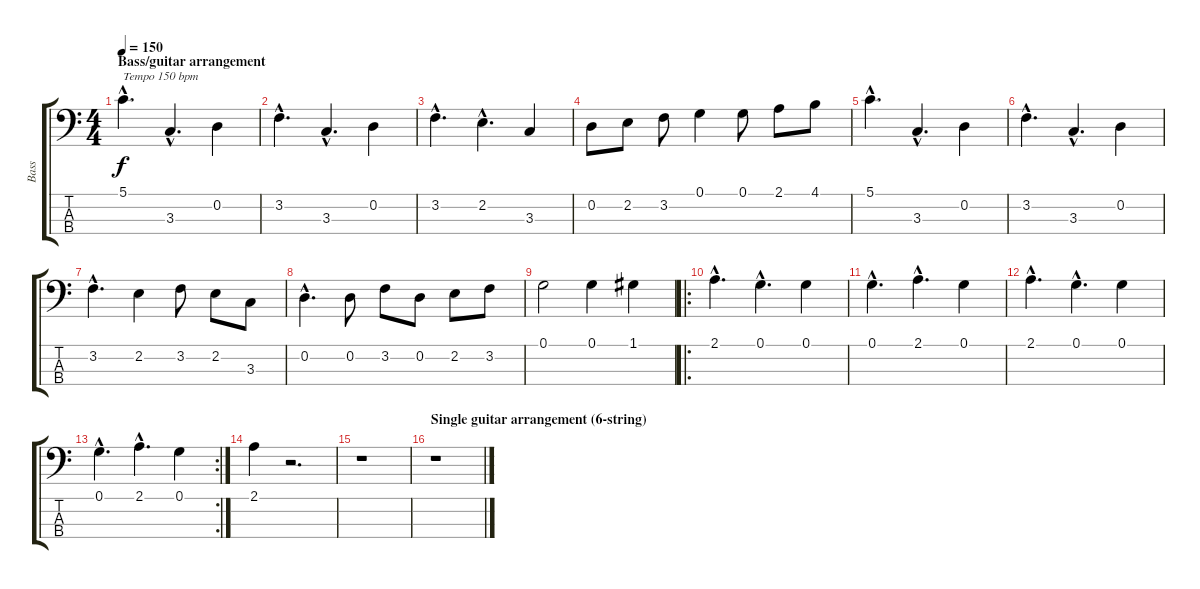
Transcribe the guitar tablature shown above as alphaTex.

\track ("Bass" "Bass") {instrument electricbasspick}
\staff {score tabs}
\tuning (G2 D2 A1 E1) {hide}
\ts (4 4)
\section ("" "Bass/guitar arrangement")
\tempo 150
\clef f4
\ks c
5.1{hac}.4{d txt "Tempo 150 bpm" dy f instrument electricbasspick} 3.3{hac}.4{d} 0.2.4 |
3.2{hac}.4{d} 3.3{hac}.4{d} 0.2.4 |
3.2{hac}.4{d} 2.2{hac}.4{d} 3.3.4 |
0.2.8 2.2.8 3.2.8 0.1.4 0.1.8 2.1.8 4.1.8 |
5.1{hac}.4{d} 3.3{hac}.4{d} 0.2.4 |
3.2{hac}.4{d} 3.3{hac}.4{d} 0.2.4 |
3.2{hac}.4{d} 2.2.4 3.2.8 2.2.8 3.3.8 |
0.2{hac}.4{d} 0.2.8 3.2.8 0.2.8 2.2.8 3.2.8 |
0.1.2 0.1.4 1.1.4 |
\ro
2.1{hac}.4{d} 0.1{hac}.4{d} 0.1.4 |
0.1{hac}.4{d} 2.1{hac}.4{d} 0.1.4 |
2.1{hac}.4{d} 0.1{hac}.4{d} 0.1.4 |
\rc 2
0.1{hac}.4{d} 2.1{hac}.4{d} 0.1.4 |
2.1.4 r.2{d} |
r.1 |
\section ("" "Single guitar arrangement (6-string)")
r.1
